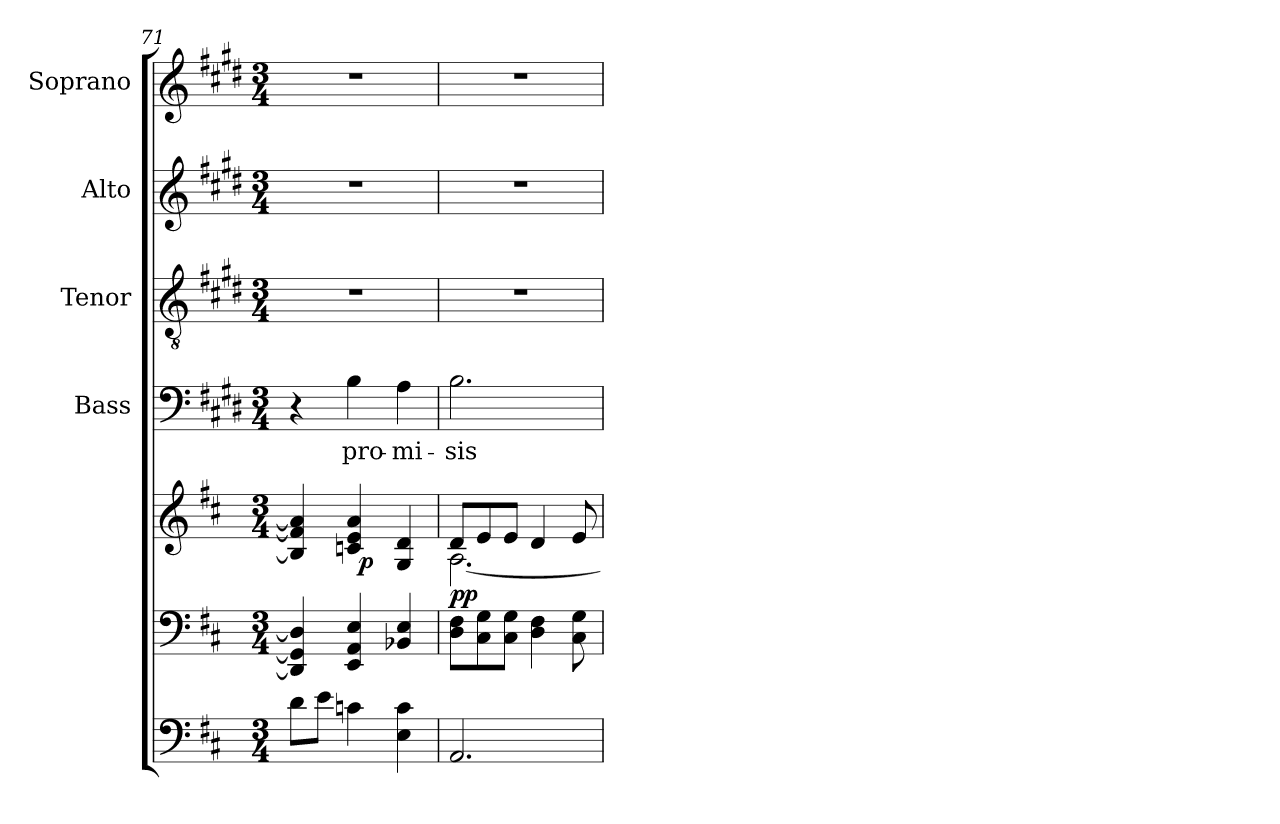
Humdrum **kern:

**kern	**kern	**kern	**dynam	**kern	**text	**kern	**kern	**kern
*part6	*part5	*part5	*part5	*part4	*part4	*part3	*part2	*part1
*staff7	*staff6	*staff5	*staff5/6	*staff4	*staff4	*staff3	*staff2	*staff1
*	*	*	*	*I"Bass	*	*I"Tenor	*I"Alto	*I"Soprano
*	*	*	*	*I'B	*	*I'T	*I'A	*I'S
*clefF4	*clefF4	*clefG2	*	*clefF4	*	*clefGv2	*clefG2	*clefG2
*	*	*	*	*ITrd1c2	*	*ITrd1c2	*ITrd1c2	*ITrd1c2
*k[f#c#]	*k[f#c#]	*k[f#c#]	*	*k[f#c#]	*	*k[f#c#]	*k[f#c#]	*k[f#c#]
*D:	*D:	*D:	*	*D:	*	*D:	*D:	*D:
*M3/4	*M3/4	*M3/4	*	*M3/4	*	*M3/4	*M3/4	*M3/4
=71	=71	=71	=71	=71	=71	=71	=71	=71
*	*	*^	*	*	*	*	*	*
8d\L	4DD/] 4GG/] 4D/]	4B/] 4f/] 4a/]	4ryy	.	4r	.	2.r	2.r	2.r
8e\J	.	.	.	.	.	.	.	.	.
4cn\	4EE/ 4AA/ 4E/	4cn/ 4e/ 4a/	32ryy	.	4A\	pro-	.	.	.
!	!	!	!	!LO:DY:b	!	!	!	!	!
.	.	.	4...ryy	p	.	.	.	.	.
4E\ 4c\	4BB-X/ 4E/	4G/ 4d/	.	.	4G\	-mi-	.	.	.
=72	=72	=72	=72	=72	=72	=72	=72	=72	=72
!	!	!	!	!LO:DY:a=2	!	!	!	!	!
2.AA/	8D\ 8F#\L	8d/L	[<2.A\	pp	2.A\	-sis-	2.r	2.r	2.r
.	8C#\ 8G\	8e/	.	.	.	.	.	.	.
.	8C#\ 8G\J	8e/J	.	.	.	.	.	.	.
.	4D\ 4F#\	4d/	.	.	.	.	.	.	.
.	8C#\ 8G\	8e/	.	.	.	.	.	.	.
*	*	*v	*v	*	*	*	*	*	*
=	=	=	=	=	=	=	=	=
*-	*-	*-	*-	*-	*-	*-	*-	*-
